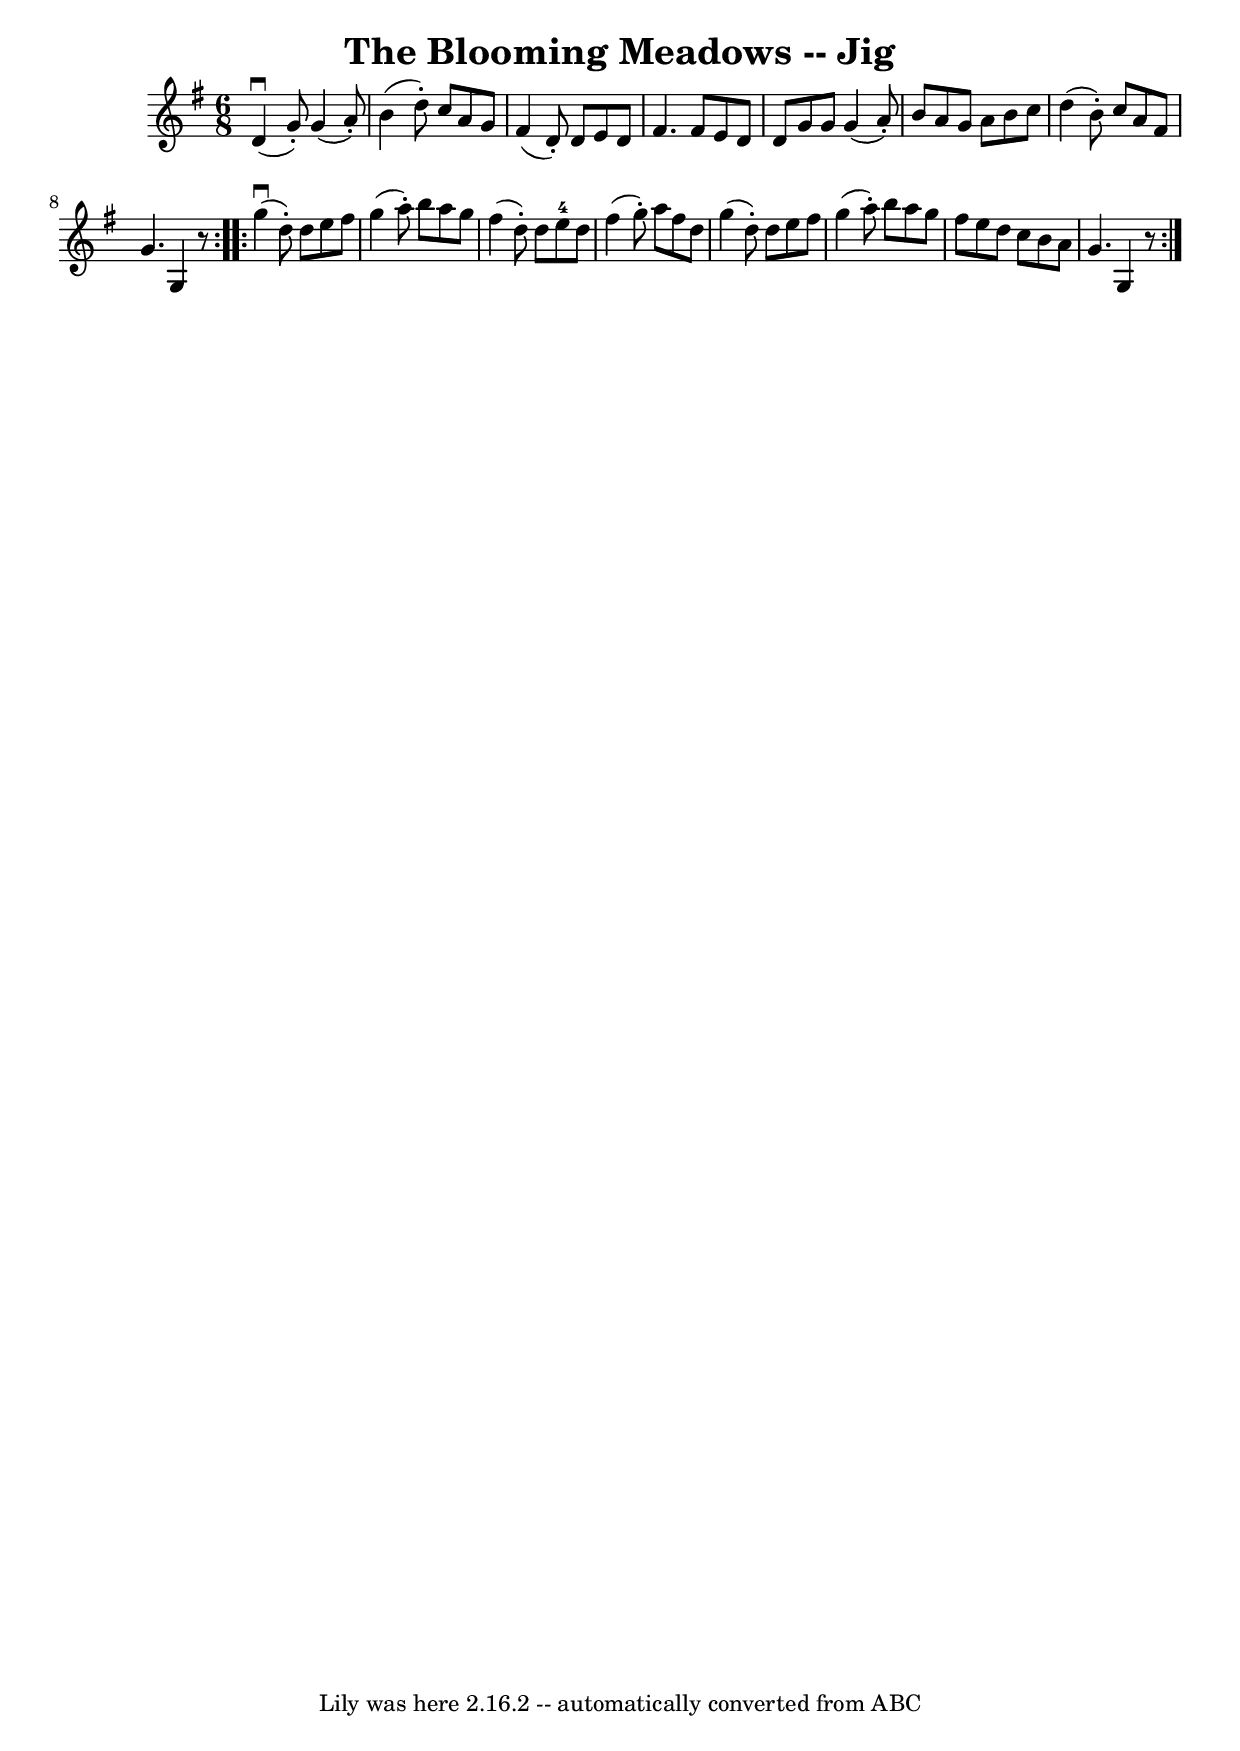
\version "2.16.2"
\include "Mammoth.ily"
\header {
  %% book = "Ryan's Mammoth Collection"
  crossRefNumber = "1"
  footnotes = "\\\\85 438"
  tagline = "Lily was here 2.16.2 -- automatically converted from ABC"
  title = "The Blooming Meadows -- Jig"

}
voicedefault =  {



  \repeat volta 2 {

    \time 6/8 
    \key g \major     d'4^\downbow(g'8-.) g'4 (a'8-.)     |
    b'4 (d''8-.) c''8 a'8 g'8    |
    fis'4 (d'8-.) d'8 e'8 d'8    |
    fis'4. fis'8 e'8 d'8     |
    d'8 g'8 g'8 g'4 (a'8-.)   |
    b'8 a'8         g'8 a'8 b'8 c''8     |
    d''4 (b'8-.) c''8 a'8         fis'8     |
    g'4. g4    r8   
  }     
  \repeat volta 2 {     g''4^\downbow(d''8-.) d''8 e''8 fis''8     |
    g''4 (a''8-.) b''8 a''8 g''8    |
    fis''4 (d''8-.) d''8 e''8-4 d''8    |
    fis''4 (g''8-.) a''8 fis''8 d''8     |
    g''4 (d''8-.) d''8 e''8 fis''8    |
    g''4 (     a''8-.) b''8 a''8 g''8     |
    fis''8 e''8 d''8 c''8      b'8 a'8     |
    g'4. g4    r8   
  }   

}

\score{
  <<

    \context Staff="default"
    {
      \voicedefault 
      
    }

  >>
  \layout {
    
  }
  \midi {
  }

}
